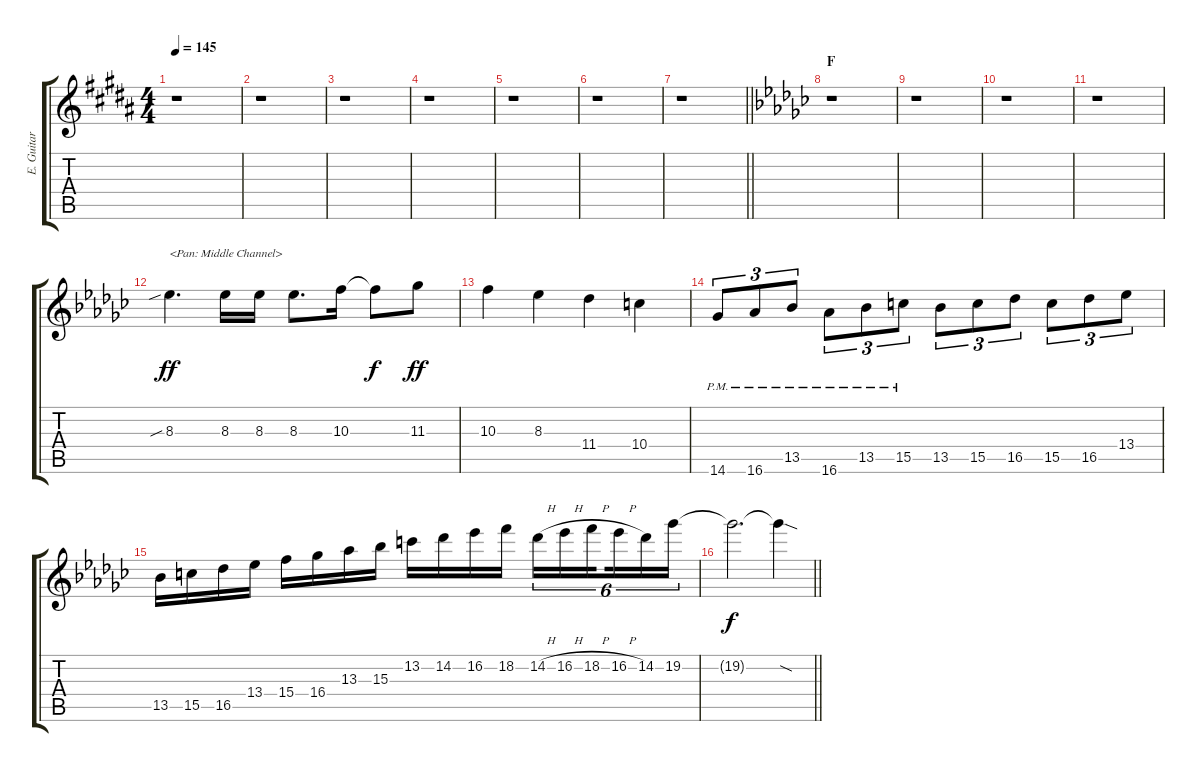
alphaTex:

\track ("E. Guitar III" "E. Guitar ") {instrument overdrivenguitar}
\staff {score tabs}
\tuning (E4 B3 G3 D3 A2 E2) {hide}
\ts (4 4)
\tempo 145
\clef g2
\ks b
r.1{dy ff} |
r.1 |
r.1 |
r.1 |
r.1 |
r.1 |
\barLineRight lightlight
r.1 |
\section ("" "F")
\ks gb
r.1 |
r.1 |
r.1 |
r.1 |
8.3{sib}.4{d txt "<Pan: Middle Channel>" volume 14 balance 8} 8.3.16 8.3.16 8.3.8{d} 10.3.16 10.3{t}.8{dy f} 11.3.8{dy ff} |
10.3.4 8.3.4 11.4.4 10.4.4 |
14.6{pm}.8{tu (3 2)} 16.6{pm}.8{tu (3 2)} 13.5{pm}.8{tu (3 2)} 16.6{pm}.8{tu (3 2)} 13.5{pm}.8{tu (3 2)} 15.5{pm}.8{tu (3 2)} 13.5.8{tu (3 2)} 15.5.8{tu (3 2)} 16.5.8{tu (3 2)} 15.5.8{tu (3 2)} 16.5.8{tu (3 2)} 13.4.8{tu (3 2)} |
13.5.16 15.5.16 16.5.16 13.4.16 15.4.16 16.4.16 13.3.16 15.3.16 13.2.16 14.2.16 16.2.16 18.2.16 14.2{h}.16{tu (6 4)} 16.2{h}.16{tu (6 4)} 18.2{h}.16{tu (6 4) beam splitsecondary} 16.2{h}.16{tu (6 4)} 14.2.16{tu (6 4)} 19.2.16{tu (6 4)} |
\barLineRight lightlight
19.2{t}.2{d dy f} 19.2{sod t}.4
